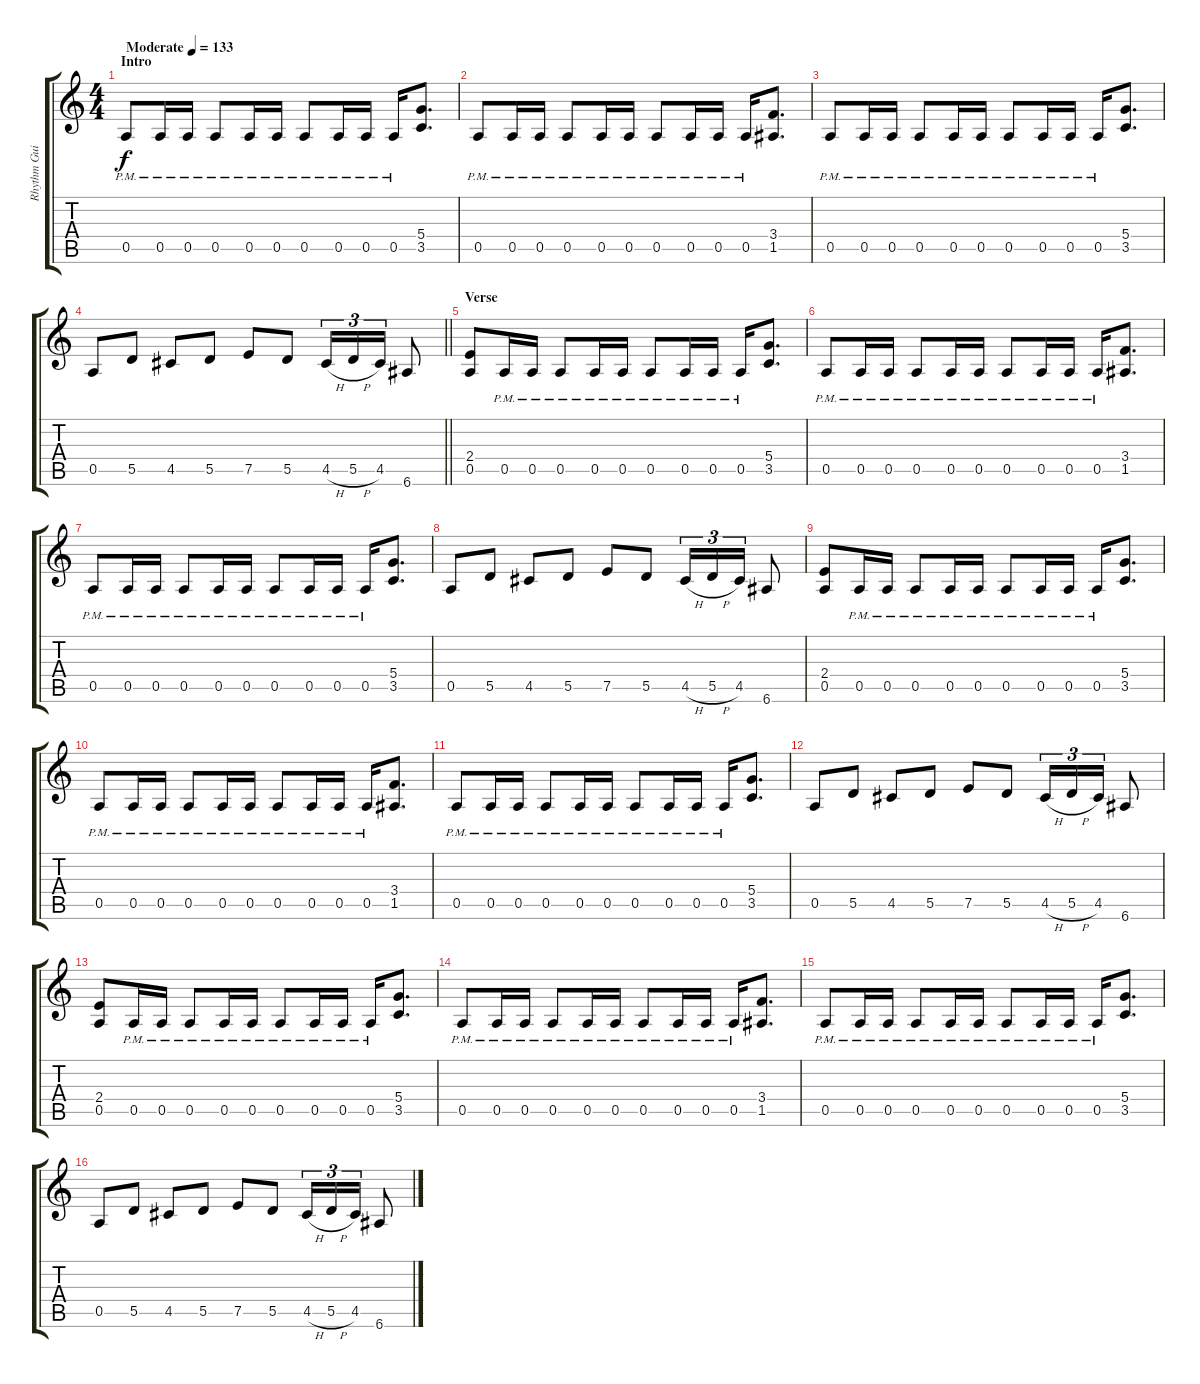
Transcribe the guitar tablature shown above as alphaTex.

\track ("Rhythm Guitar R" "Rhythm Gui") {instrument distortionguitar}
\staff {score tabs}
\tuning (E4 B3 G3 D3 A2 E2) {hide}
\ts (4 4)
\section ("" "Intro")
\tempo (133 "Moderate")
\clef g2
\ks c
0.5{pm}.8{dy f volume 13 instrument distortionguitar} 0.5{pm}.16 0.5{pm}.16 0.5{pm}.8 0.5{pm}.16 0.5{pm}.16 0.5{pm}.8 0.5{pm}.16 0.5{pm}.16 0.5{pm}.16 (5.4 3.5).8{d} |
0.5{pm}.8 0.5{pm}.16 0.5{pm}.16 0.5{pm}.8 0.5{pm}.16 0.5{pm}.16 0.5{pm}.8 0.5{pm}.16 0.5{pm}.16 0.5{pm}.16 (3.4 1.5).8{d} |
0.5{pm}.8 0.5{pm}.16 0.5{pm}.16 0.5{pm}.8 0.5{pm}.16 0.5{pm}.16 0.5{pm}.8 0.5{pm}.16 0.5{pm}.16 0.5{pm}.16 (5.4 3.5).8{d} |
\barLineRight lightlight
0.5.8 5.5.8 4.5.8 5.5.8 7.5.8 5.5.8 4.5{h}.16{tu (3 2)} 5.5{h}.16{tu (3 2)} 4.5.16{tu (3 2)} 6.6.8 |
\section ("" "Verse")
(2.4 0.5).8 0.5{pm}.16 0.5{pm}.16 0.5{pm}.8 0.5{pm}.16 0.5{pm}.16 0.5{pm}.8 0.5{pm}.16 0.5{pm}.16 0.5{pm}.16 (5.4 3.5).8{d} |
0.5{pm}.8 0.5{pm}.16 0.5{pm}.16 0.5{pm}.8 0.5{pm}.16 0.5{pm}.16 0.5{pm}.8 0.5{pm}.16 0.5{pm}.16 0.5{pm}.16 (3.4 1.5).8{d} |
0.5{pm}.8 0.5{pm}.16 0.5{pm}.16 0.5{pm}.8 0.5{pm}.16 0.5{pm}.16 0.5{pm}.8 0.5{pm}.16 0.5{pm}.16 0.5{pm}.16 (5.4 3.5).8{d} |
0.5.8 5.5.8 4.5.8 5.5.8 7.5.8 5.5.8 4.5{h}.16{tu (3 2)} 5.5{h}.16{tu (3 2)} 4.5.16{tu (3 2)} 6.6.8 |
(2.4 0.5).8 0.5{pm}.16 0.5{pm}.16 0.5{pm}.8 0.5{pm}.16 0.5{pm}.16 0.5{pm}.8 0.5{pm}.16 0.5{pm}.16 0.5{pm}.16 (5.4 3.5).8{d} |
0.5{pm}.8 0.5{pm}.16 0.5{pm}.16 0.5{pm}.8 0.5{pm}.16 0.5{pm}.16 0.5{pm}.8 0.5{pm}.16 0.5{pm}.16 0.5{pm}.16 (3.4 1.5).8{d} |
0.5{pm}.8 0.5{pm}.16 0.5{pm}.16 0.5{pm}.8 0.5{pm}.16 0.5{pm}.16 0.5{pm}.8 0.5{pm}.16 0.5{pm}.16 0.5{pm}.16 (5.4 3.5).8{d} |
0.5.8 5.5.8 4.5.8 5.5.8 7.5.8 5.5.8 4.5{h}.16{tu (3 2)} 5.5{h}.16{tu (3 2)} 4.5.16{tu (3 2)} 6.6.8 |
(2.4 0.5).8 0.5{pm}.16 0.5{pm}.16 0.5{pm}.8 0.5{pm}.16 0.5{pm}.16 0.5{pm}.8 0.5{pm}.16 0.5{pm}.16 0.5{pm}.16 (5.4 3.5).8{d} |
0.5{pm}.8 0.5{pm}.16 0.5{pm}.16 0.5{pm}.8 0.5{pm}.16 0.5{pm}.16 0.5{pm}.8 0.5{pm}.16 0.5{pm}.16 0.5{pm}.16 (3.4 1.5).8{d} |
0.5{pm}.8 0.5{pm}.16 0.5{pm}.16 0.5{pm}.8 0.5{pm}.16 0.5{pm}.16 0.5{pm}.8 0.5{pm}.16 0.5{pm}.16 0.5{pm}.16 (5.4 3.5).8{d} |
0.5.8 5.5.8 4.5.8 5.5.8 7.5.8 5.5.8 4.5{h}.16{tu (3 2)} 5.5{h}.16{tu (3 2)} 4.5.16{tu (3 2)} 6.6.8
